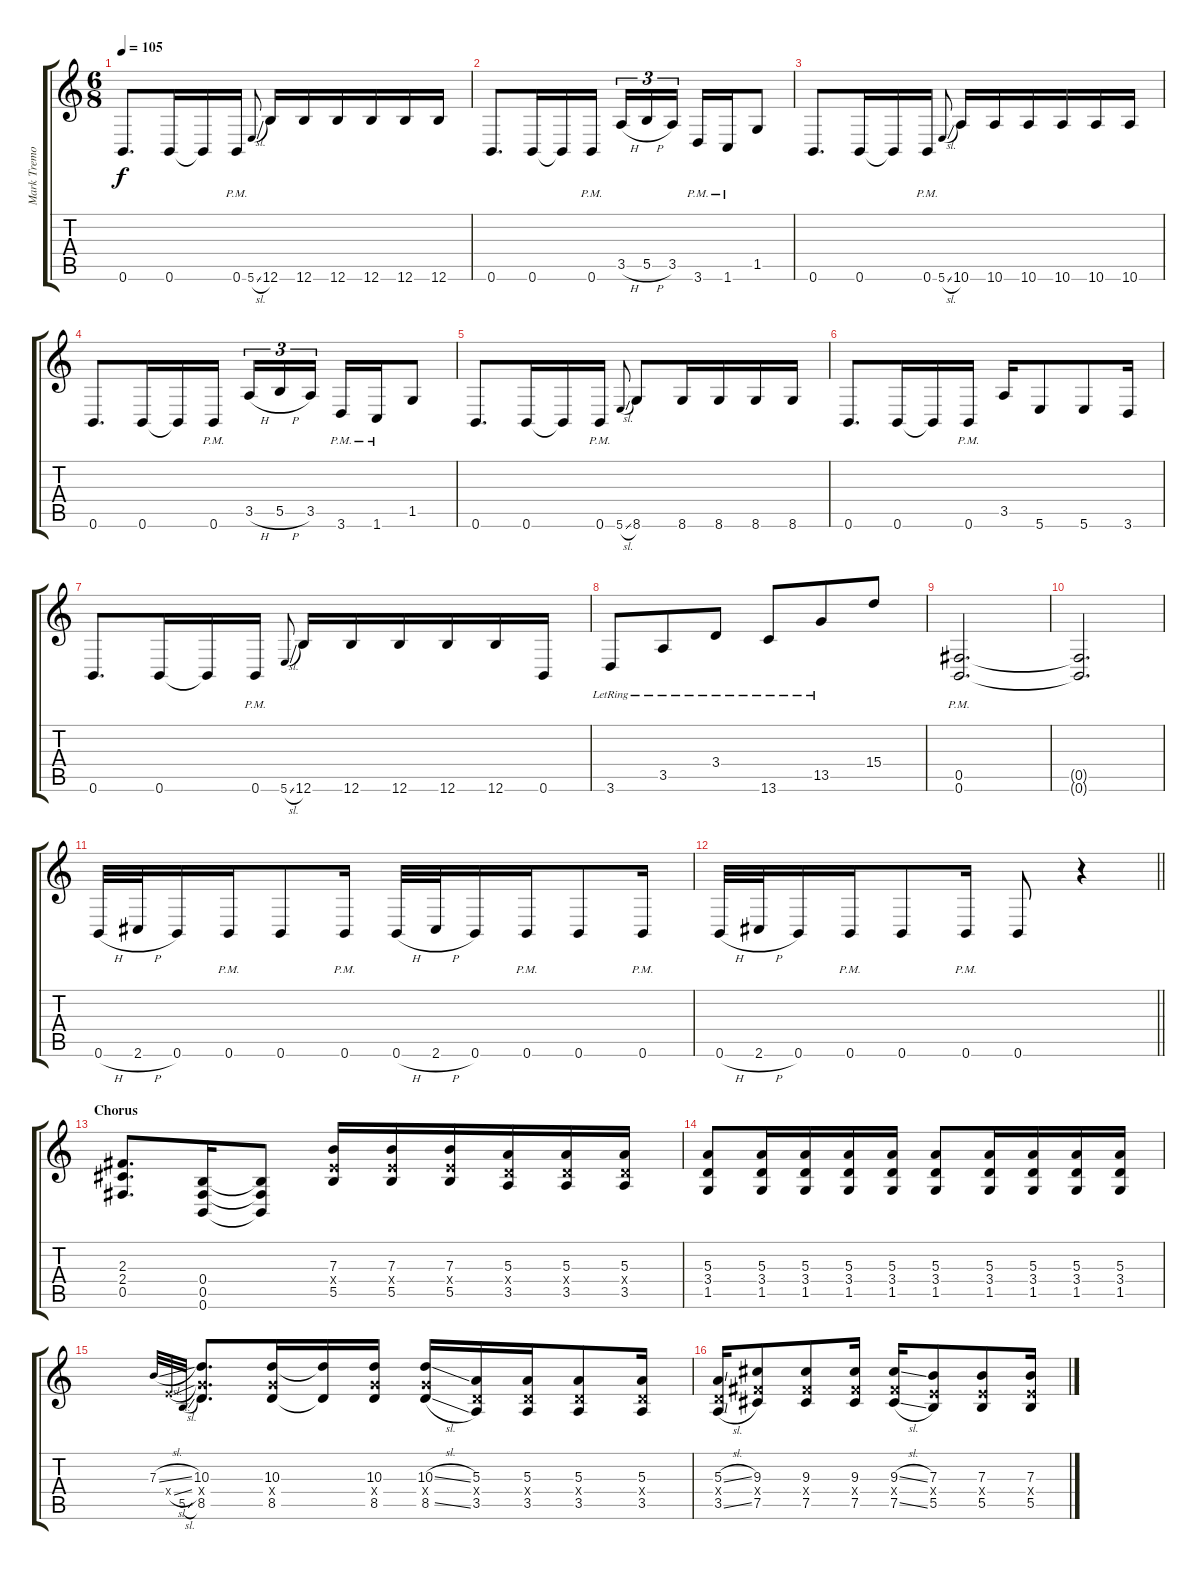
\track ("Mark Tremonti" "Mark Tremo") {instrument distortionguitar}
\staff {score tabs}
\tuning (Db4 Ab3 E3 B2 Gb2 B1) {hide}
\ts (6 8)
\tempo 105
\clef g2
\ks c
0.6.8{d dy f} 0.6.16 0.6{t}.16 0.6{pm}.16 5.6{sl}.8{gr onbeat} 12.6.16 12.6.16 12.6.16 12.6.16 12.6.16 12.6.16 |
0.6.8{d} 0.6.16 0.6{t}.16 0.6{pm}.16 3.5{h}.16{tu (3 2)} 5.5{h}.16{tu (3 2)} 3.5.16{tu (3 2) beam splitsecondary} 3.6{pm}.16 1.6{pm}.16 1.5.8 |
0.6.8{d} 0.6.16 0.6{t}.16 0.6{pm}.16 5.6{sl}.8{gr onbeat} 10.6.16 10.6.16 10.6.16 10.6.16 10.6.16 10.6.16 |
0.6.8{d} 0.6.16 0.6{t}.16 0.6{pm}.16 3.5{h}.16{tu (3 2)} 5.5{h}.16{tu (3 2)} 3.5.16{tu (3 2) beam splitsecondary} 3.6{pm}.16 1.6{pm}.16 1.5.8 |
0.6.8{d} 0.6.16 0.6{t}.16 0.6{pm}.16 5.6{sl}.8{gr onbeat} 8.6.8 8.6.16 8.6.16 8.6.16 8.6.16 |
0.6.8{d} 0.6.16 0.6{t}.16 0.6{pm}.16 3.5.16 5.6.8 5.6.8 3.6.16 |
0.6.8{d} 0.6.16 0.6{t}.16 0.6{pm}.16 5.6{sl}.8{gr onbeat} 12.6.16 12.6.16 12.6.16 12.6.16 12.6.16 0.6.16 |
3.6{lr}.8 3.5{lr}.8 3.4{lr}.8 13.6{lr}.8 13.5{lr}.8 15.4.8 |
(0.5{pm} 0.6{pm}).2{d} |
(0.5{t} 0.6{t}).2{d} |
0.6{h}.32 2.6{h}.32 0.6.16 0.6{pm}.16 0.6.8 0.6{pm}.16 0.6{h}.32 2.6{h}.32 0.6.16 0.6{pm}.16 0.6.8 0.6{pm}.16 |
\barLineRight lightlight
0.6{h}.32 2.6{h}.32 0.6.16 0.6{pm}.16 0.6.8 0.6{pm}.16 0.6.8 r.4 |
\section ("" "Chorus")
(2.3 2.4 0.5).8{d} (0.4 0.5 0.6).16 (0.4{t} 0.5{t} 0.6{t}).8 (7.3 5.4{x} 5.5).16 (7.3 5.4{x} 5.5).16 (7.3 5.4{x} 5.5).16 (5.3 3.4{x} 3.5).16 (5.3 3.4{x} 3.5).16 (5.3 3.4{x} 3.5).16 |
(5.3 3.4 1.5).8 (5.3 3.4 1.5).16 (5.3 3.4 1.5).16 (5.3 3.4 1.5).16 (5.3 3.4 1.5).16 (5.3 3.4 1.5).8 (5.3 3.4 1.5).16 (5.3 3.4 1.5).16 (5.3 3.4 1.5).16 (5.3 3.4 1.5).16 |
7.3{sl}.32{gr onbeat} 5.4{sl x}.32{gr onbeat} 5.5{sl}.32{gr onbeat} (10.3 8.4{x} 8.5).8{d} (10.3 8.4{x} 8.5).16 (10.3{t} 8.5{t}).16 (10.3 8.4{x} 8.5).16 (10.3{sl} 8.4{x} 8.5{sl}).16 (5.3 3.4{x} 3.5).16 (5.3 3.4{x} 3.5).16 (5.3 3.4{x} 3.5).8 (5.3 3.4{x} 3.5).16 |
(5.3{sl} 3.4{x} 3.5{sl}).16 (9.3 7.4{x} 7.5).8 (9.3 7.4{x} 7.5).8 (9.3 7.4{x} 7.5).16 (9.3{sl} 7.4{x} 7.5{sl}).16 (7.3 5.4{x} 5.5).8 (7.3 5.4{x} 5.5).8 (7.3 5.4{x} 5.5).16
